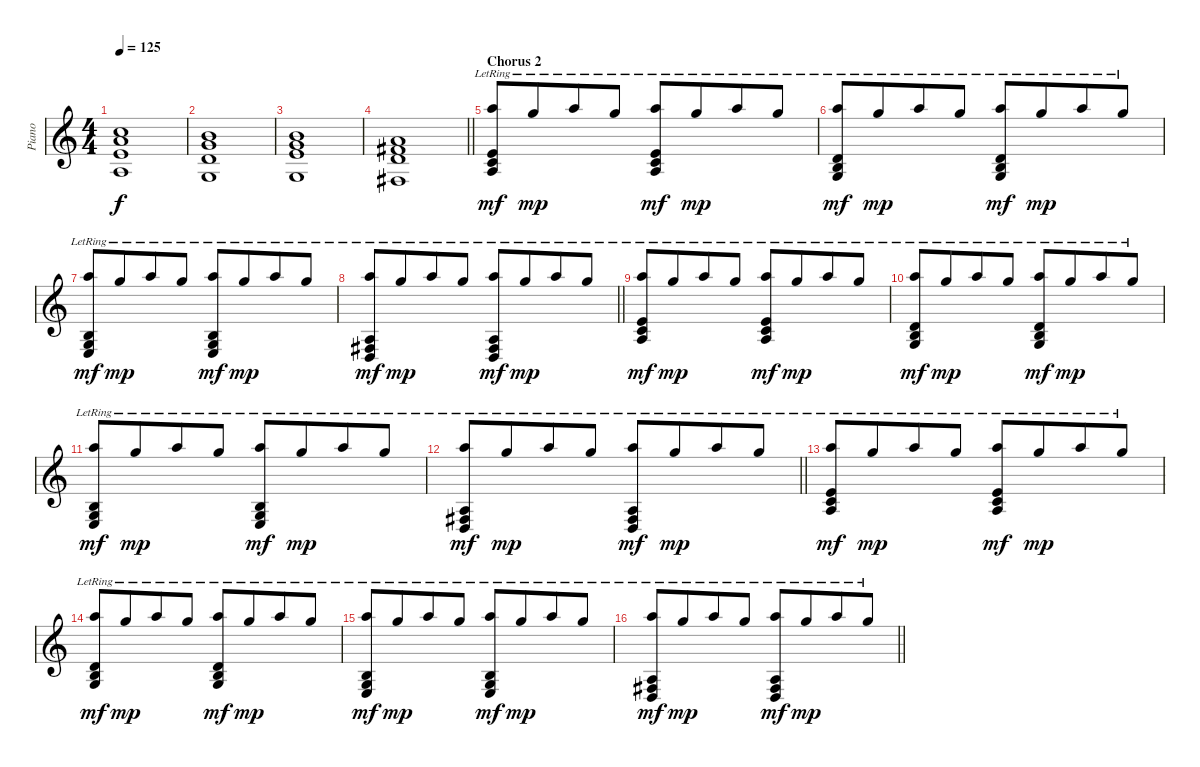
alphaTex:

\track ("Piano" "Piano") {instrument brightacousticpiano}
\staff {score}
\tuning (E4 B3 G3 D3 A2 E2) {hide}
\ts (4 4)
\tempo 125
\clef g2
\ks c
(13.2 14.3 14.4 12.5).1{dy f} |
(12.2 12.3 12.4 10.5).1 |
(12.2 12.3 14.4 10.5).1 |
\barLineRight lightlight
(10.2 11.3 12.4 9.5).1 |
\section ("" "Chorus 2")
(17.1{lr} 9.3{lr} 10.4{lr} 12.5{lr}).8{dy mf} 15.1{lr}.8{dy mp beam merge} 17.1{lr}.8 15.1{lr}.8 (17.1{lr} 9.3{lr} 10.4{lr} 12.5{lr}).8{dy mf} 15.1{lr}.8{dy mp beam merge} 17.1{lr}.8 15.1{lr}.8 |
(17.1{lr} 7.3{lr} 9.4{lr} 10.5{lr}).8{dy mf} 15.1{lr}.8{dy mp beam merge} 17.1{lr}.8 15.1{lr}.8 (17.1{lr} 7.3{lr} 9.4{lr} 10.5{lr}).8{dy mf} 15.1{lr}.8{dy mp beam merge} 17.1{lr}.8 15.1{lr}.8 |
(17.1{lr} 4.3{lr} 5.4{lr} 7.5{lr}).8{dy mf} 15.1{lr}.8{dy mp beam merge} 17.1{lr}.8 15.1{lr}.8 (17.1{lr} 4.3{lr} 5.4{lr} 7.5{lr}).8{dy mf} 15.1{lr}.8{dy mp beam merge} 17.1{lr}.8 15.1{lr}.8 |
\barLineRight lightlight
(17.1{lr} 2.3{lr} 4.4{lr} 5.5{lr}).8{dy mf} 15.1{lr}.8{dy mp beam merge} 17.1{lr}.8 15.1{lr}.8 (17.1{lr} 2.3{lr} 4.4{lr} 5.5{lr}).8{dy mf} 15.1{lr}.8{dy mp beam merge} 17.1{lr}.8 15.1{lr}.8 |
(17.1{lr} 9.3{lr} 10.4{lr} 12.5{lr}).8{dy mf} 15.1{lr}.8{dy mp beam merge} 17.1{lr}.8 15.1{lr}.8 (17.1{lr} 9.3{lr} 10.4{lr} 12.5{lr}).8{dy mf} 15.1{lr}.8{dy mp beam merge} 17.1{lr}.8 15.1{lr}.8 |
(17.1{lr} 7.3{lr} 9.4{lr} 10.5{lr}).8{dy mf} 15.1{lr}.8{dy mp beam merge} 17.1{lr}.8 15.1{lr}.8 (17.1{lr} 7.3{lr} 9.4{lr} 10.5{lr}).8{dy mf} 15.1{lr}.8{dy mp beam merge} 17.1{lr}.8 15.1{lr}.8 |
(17.1{lr} 4.3{lr} 5.4{lr} 7.5{lr}).8{dy mf} 15.1{lr}.8{dy mp beam merge} 17.1{lr}.8 15.1{lr}.8 (17.1{lr} 4.3{lr} 5.4{lr} 7.5{lr}).8{dy mf} 15.1{lr}.8{dy mp beam merge} 17.1{lr}.8 15.1{lr}.8 |
\barLineRight lightlight
(17.1{lr} 2.3{lr} 4.4{lr} 5.5{lr}).8{dy mf} 15.1{lr}.8{dy mp beam merge} 17.1{lr}.8 15.1{lr}.8 (17.1{lr} 2.3{lr} 4.4{lr} 5.5{lr}).8{dy mf} 15.1{lr}.8{dy mp beam merge} 17.1{lr}.8 15.1{lr}.8 |
\section ("" "")
(17.1{lr} 9.3{lr} 10.4{lr} 12.5{lr}).8{dy mf} 15.1{lr}.8{dy mp beam merge} 17.1{lr}.8 15.1{lr}.8 (17.1{lr} 9.3{lr} 10.4{lr} 12.5{lr}).8{dy mf} 15.1{lr}.8{dy mp beam merge} 17.1{lr}.8 15.1{lr}.8 |
(17.1{lr} 7.3{lr} 9.4{lr} 10.5{lr}).8{dy mf} 15.1{lr}.8{dy mp beam merge} 17.1{lr}.8 15.1{lr}.8 (17.1{lr} 7.3{lr} 9.4{lr} 10.5{lr}).8{dy mf} 15.1{lr}.8{dy mp beam merge} 17.1{lr}.8 15.1{lr}.8 |
(17.1{lr} 4.3{lr} 5.4{lr} 7.5{lr}).8{dy mf} 15.1{lr}.8{dy mp beam merge} 17.1{lr}.8 15.1{lr}.8 (17.1{lr} 4.3{lr} 5.4{lr} 7.5{lr}).8{dy mf} 15.1{lr}.8{dy mp beam merge} 17.1{lr}.8 15.1{lr}.8 |
\barLineRight lightlight
(17.1{lr} 2.3{lr} 4.4{lr} 5.5{lr}).8{dy mf} 15.1{lr}.8{dy mp beam merge} 17.1{lr}.8 15.1{lr}.8 (17.1{lr} 2.3{lr} 4.4{lr} 5.5{lr}).8{dy mf} 15.1{lr}.8{dy mp beam merge} 17.1{lr}.8 15.1{lr}.8
